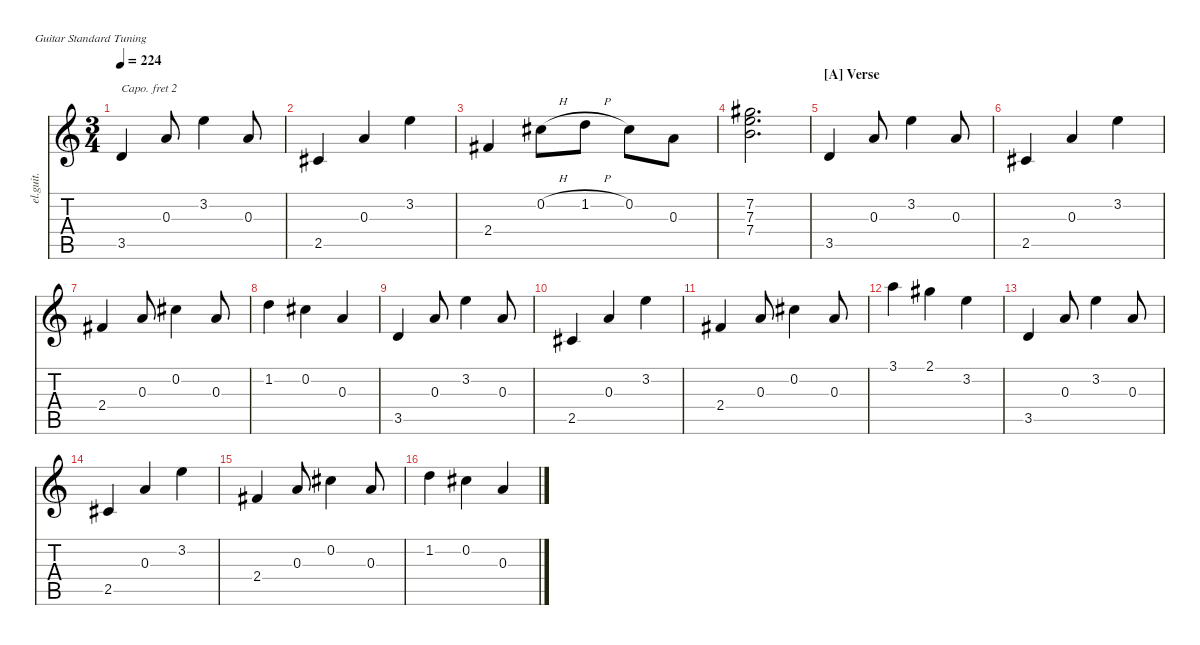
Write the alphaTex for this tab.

\defaultSystemsLayout 4
\hideDynamics
\bracketExtendMode nobrackets
\track ("Clean Guitar" "el.guit.") {instrument electricguitarclean}
\staff {score tabs}
\capo 2
\tuning (E4 B3 G3 D3 A2 E2)
\ts (3 4)
\tempo 224
\clef g2
\ks c
3.5.4{dy mf} 0.3.8 3.2.4 0.3.8 |
2.5{acc #}.4 0.3.4 3.2.4 |
2.4{acc #}.4 0.2{h acc #}.8 1.2{h}.8 0.2{acc #}.8 0.3.8 |
(7.4 7.2{acc #} 7.3).2{d} |
\section ("A" "Verse")
3.5.4 0.3.8 3.2.4 0.3.8 |
2.5{acc #}.4 0.3.4 3.2.4 |
2.4{acc #}.4 0.3.8 0.2{acc #}.4 0.3.8 |
1.2.4 0.2{acc #}.4 0.3.4 |
3.5.4 0.3.8 3.2.4 0.3.8 |
2.5{acc #}.4 0.3.4 3.2.4 |
2.4{acc #}.4 0.3.8 0.2{acc #}.4 0.3.8 |
3.1.4 2.1{acc #}.4 3.2.4 |
3.5.4 0.3.8 3.2.4 0.3.8 |
2.5{acc #}.4 0.3.4 3.2.4 |
2.4{acc #}.4 0.3.8 0.2{acc #}.4 0.3.8 |
1.2.4 0.2{acc #}.4 0.3.4
